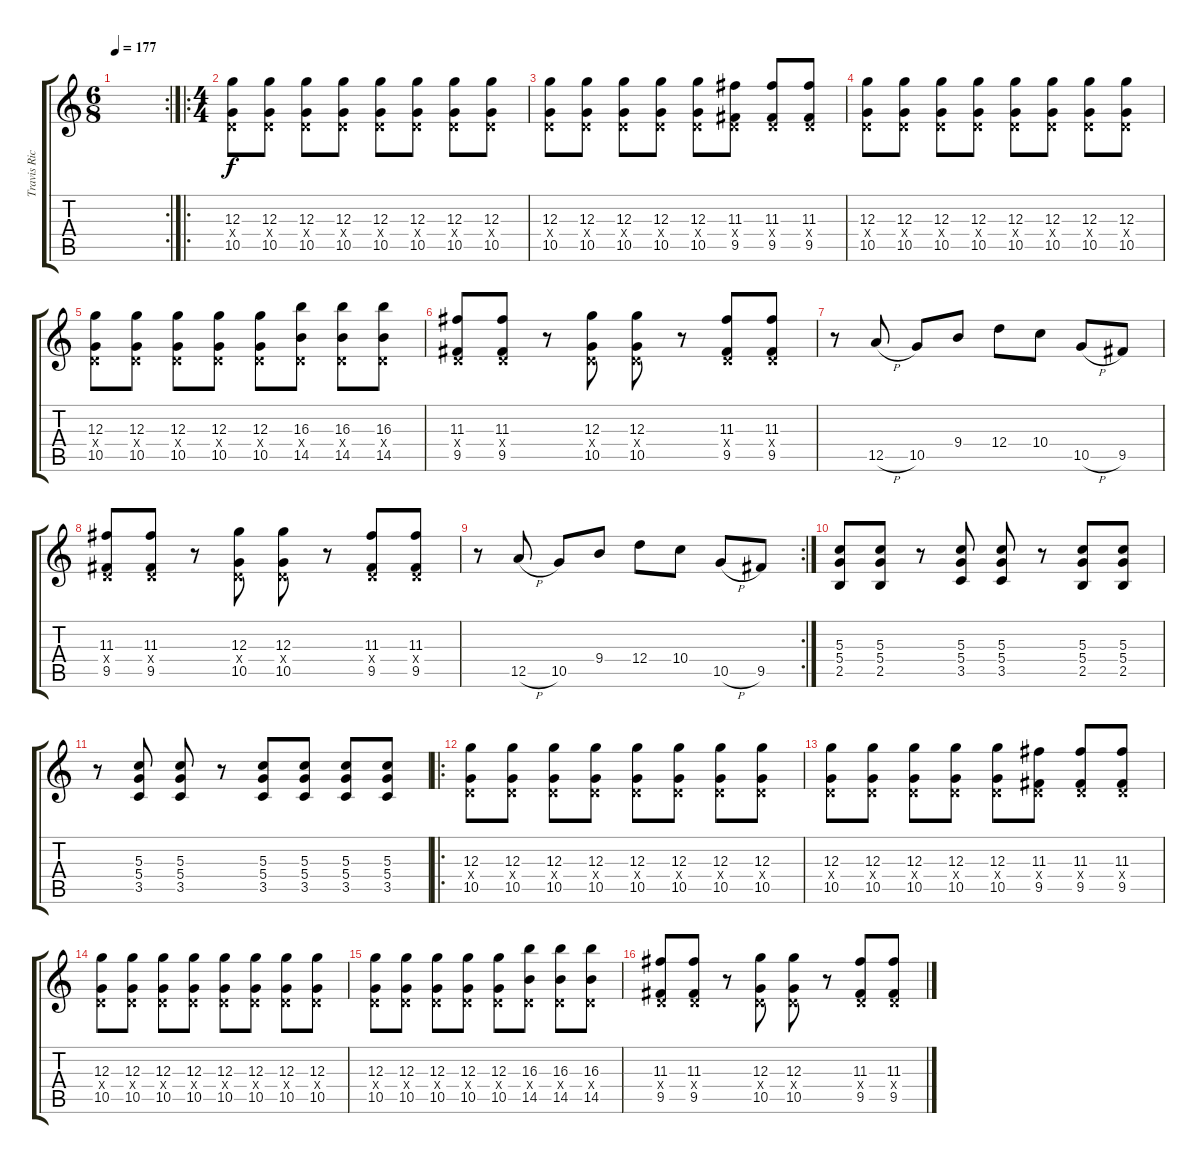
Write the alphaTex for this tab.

\track ("Travis Richter" "Travis Ric") {instrument distortionguitar}
\staff {score tabs}
\tuning (E4 B3 G3 D3 A2 D2) {hide}
\rc 2
\ts (6 8)
\tempo 177
\clef g2
\ks c
|
\ro
\ts (4 4)
(12.3 0.4{x} 10.5).8 (12.3 0.4{x} 10.5).8 (12.3 0.4{x} 10.5).8 (12.3 0.4{x} 10.5).8 (12.3 0.4{x} 10.5).8 (12.3 0.4{x} 10.5).8 (12.3 0.4{x} 10.5).8 (12.3 0.4{x} 10.5).8 |
(12.3 0.4{x} 10.5).8 (12.3 0.4{x} 10.5).8 (12.3 0.4{x} 10.5).8 (12.3 0.4{x} 10.5).8 (12.3 0.4{x} 10.5).8 (11.3 0.4{x} 9.5).8 (11.3 0.4{x} 9.5).8 (11.3 0.4{x} 9.5).8 |
(12.3 0.4{x} 10.5).8 (12.3 0.4{x} 10.5).8 (12.3 0.4{x} 10.5).8 (12.3 0.4{x} 10.5).8 (12.3 0.4{x} 10.5).8 (12.3 0.4{x} 10.5).8 (12.3 0.4{x} 10.5).8 (12.3 0.4{x} 10.5).8 |
(12.3 0.4{x} 10.5).8 (12.3 0.4{x} 10.5).8 (12.3 0.4{x} 10.5).8 (12.3 0.4{x} 10.5).8 (12.3 0.4{x} 10.5).8 (16.3 0.4{x} 14.5).8 (16.3 0.4{x} 14.5).8 (16.3 0.4{x} 14.5).8 |
(11.3 0.4{x} 9.5).8 (11.3 0.4{x} 9.5).8 r.8 (12.3 0.4{x} 10.5).8 (12.3 0.4{x} 10.5).8 r.8 (11.3 0.4{x} 9.5).8 (11.3 0.4{x} 9.5).8 |
r.8 12.5{h}.8 10.5.8 9.4.8 12.4.8 10.4.8 10.5{h}.8 9.5.8 |
(11.3 0.4{x} 9.5).8 (11.3 0.4{x} 9.5).8 r.8 (12.3 0.4{x} 10.5).8 (12.3 0.4{x} 10.5).8 r.8 (11.3 0.4{x} 9.5).8 (11.3 0.4{x} 9.5).8 |
\rc 2
r.8 12.5{h}.8 10.5.8 9.4.8 12.4.8 10.4.8 10.5{h}.8 9.5.8 |
(5.3 5.4 2.5).8 (5.3 5.4 2.5).8 r.8 (5.3 5.4 3.5).8 (5.3 5.4 3.5).8 r.8 (5.3 5.4 2.5).8 (5.3 5.4 2.5).8 |
r.8 (5.3 5.4 3.5).8 (5.3 5.4 3.5).8 r.8 (5.3 5.4 3.5).8 (5.3 5.4 3.5).8 (5.3 5.4 3.5).8 (5.3 5.4 3.5).8 |
\ro
(12.3 0.4{x} 10.5).8 (12.3 0.4{x} 10.5).8 (12.3 0.4{x} 10.5).8 (12.3 0.4{x} 10.5).8 (12.3 0.4{x} 10.5).8 (12.3 0.4{x} 10.5).8 (12.3 0.4{x} 10.5).8 (12.3 0.4{x} 10.5).8 |
(12.3 0.4{x} 10.5).8 (12.3 0.4{x} 10.5).8 (12.3 0.4{x} 10.5).8 (12.3 0.4{x} 10.5).8 (12.3 0.4{x} 10.5).8 (11.3 0.4{x} 9.5).8 (11.3 0.4{x} 9.5).8 (11.3 0.4{x} 9.5).8 |
(12.3 0.4{x} 10.5).8 (12.3 0.4{x} 10.5).8 (12.3 0.4{x} 10.5).8 (12.3 0.4{x} 10.5).8 (12.3 0.4{x} 10.5).8 (12.3 0.4{x} 10.5).8 (12.3 0.4{x} 10.5).8 (12.3 0.4{x} 10.5).8 |
(12.3 0.4{x} 10.5).8 (12.3 0.4{x} 10.5).8 (12.3 0.4{x} 10.5).8 (12.3 0.4{x} 10.5).8 (12.3 0.4{x} 10.5).8 (16.3 0.4{x} 14.5).8 (16.3 0.4{x} 14.5).8 (16.3 0.4{x} 14.5).8 |
(11.3 0.4{x} 9.5).8 (11.3 0.4{x} 9.5).8 r.8 (12.3 0.4{x} 10.5).8 (12.3 0.4{x} 10.5).8 r.8 (11.3 0.4{x} 9.5).8 (11.3 0.4{x} 9.5).8
